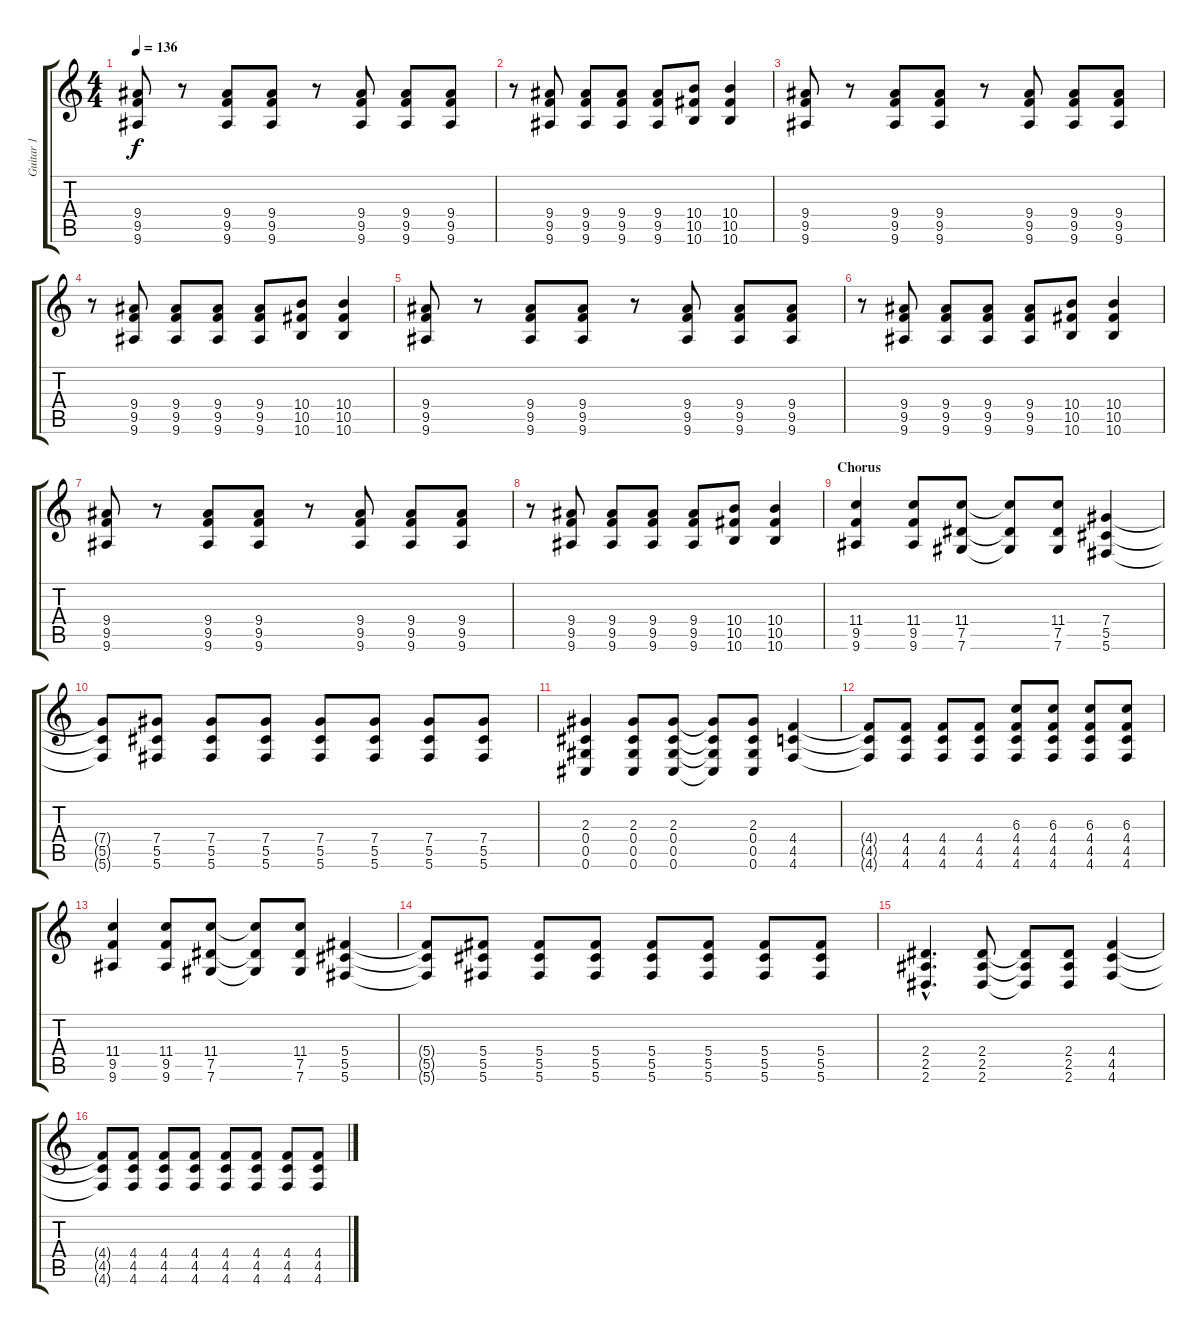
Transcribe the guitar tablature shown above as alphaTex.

\track ("Guitar 1" "Guitar 1") {instrument distortionguitar}
\staff {score tabs}
\tuning (Eb4 Bb3 Gb3 Db3 Ab2 Db2) {hide}
\ts (4 4)
\tempo 136
\clef g2
\ks c
(9.4 9.5 9.6).8{dy f} r.8 (9.4 9.5 9.6).8 (9.4 9.5 9.6).8 r.8 (9.4 9.5 9.6).8 (9.4 9.5 9.6).8 (9.4 9.5 9.6).8 |
r.8 (9.4 9.5 9.6).8 (9.4 9.5 9.6).8 (9.4 9.5 9.6).8 (9.4 9.5 9.6).8 (10.4 10.5 10.6).8 (10.4 10.5 10.6).4 |
(9.4 9.5 9.6).8 r.8 (9.4 9.5 9.6).8 (9.4 9.5 9.6).8 r.8 (9.4 9.5 9.6).8 (9.4 9.5 9.6).8 (9.4 9.5 9.6).8 |
r.8 (9.4 9.5 9.6).8 (9.4 9.5 9.6).8 (9.4 9.5 9.6).8 (9.4 9.5 9.6).8 (10.4 10.5 10.6).8 (10.4 10.5 10.6).4 |
(9.4 9.5 9.6).8 r.8 (9.4 9.5 9.6).8 (9.4 9.5 9.6).8 r.8 (9.4 9.5 9.6).8 (9.4 9.5 9.6).8 (9.4 9.5 9.6).8 |
r.8 (9.4 9.5 9.6).8 (9.4 9.5 9.6).8 (9.4 9.5 9.6).8 (9.4 9.5 9.6).8 (10.4 10.5 10.6).8 (10.4 10.5 10.6).4 |
(9.4 9.5 9.6).8 r.8 (9.4 9.5 9.6).8 (9.4 9.5 9.6).8 r.8 (9.4 9.5 9.6).8 (9.4 9.5 9.6).8 (9.4 9.5 9.6).8 |
r.8 (9.4 9.5 9.6).8 (9.4 9.5 9.6).8 (9.4 9.5 9.6).8 (9.4 9.5 9.6).8 (10.4 10.5 10.6).8 (10.4 10.5 10.6).4 |
\section ("" "Chorus")
(11.4 9.5 9.6).4 (11.4 9.5 9.6).8 (11.4 7.5 7.6).8 (11.4{t} 7.5{t} 7.6{t}).8 (11.4 7.5 7.6).8 (7.4 5.5 5.6).4 |
(7.4{t} 5.5{t} 5.6{t}).8 (7.4 5.5 5.6).8 (7.4 5.5 5.6).8 (7.4 5.5 5.6).8 (7.4 5.5 5.6).8 (7.4 5.5 5.6).8 (7.4 5.5 5.6).8 (7.4 5.5 5.6).8 |
(2.3 0.4 0.5 0.6).4 (2.3 0.4 0.5 0.6).8 (2.3 0.4 0.5 0.6).8 (2.3{t} 0.4{t} 0.5{t} 0.6{t}).8 (2.3 0.4 0.5 0.6).8 (4.4 4.5 4.6).4 |
(4.4{t} 4.5{t} 4.6{t}).8 (4.4 4.5 4.6).8 (4.4 4.5 4.6).8 (4.4 4.5 4.6).8 (6.3 4.4 4.5 4.6).8 (6.3 4.4 4.5 4.6).8 (6.3 4.4 4.5 4.6).8 (6.3 4.4 4.5 4.6).8 |
(11.4 9.5 9.6).4 (11.4 9.5 9.6).8 (11.4 7.5 7.6).8 (11.4{t} 7.5{t} 7.6{t}).8 (11.4 7.5 7.6).8 (5.4 5.5 5.6).4 |
(5.4{t} 5.5{t} 5.6{t}).8 (5.4 5.5 5.6).8 (5.4 5.5 5.6).8 (5.4 5.5 5.6).8 (5.4 5.5 5.6).8 (5.4 5.5 5.6).8 (5.4 5.5 5.6).8 (5.4 5.5 5.6).8 |
(2.4{hac} 2.5{hac} 2.6{hac}).4{d} (2.4 2.5 2.6).8 (2.4{t} 2.5{t} 2.6{t}).8 (2.4 2.5 2.6).8 (4.4 4.5 4.6).4 |
(4.4{t} 4.5{t} 4.6{t}).8 (4.4 4.5 4.6).8 (4.4 4.5 4.6).8 (4.4 4.5 4.6).8 (4.4 4.5 4.6).8 (4.4 4.5 4.6).8 (4.4 4.5 4.6).8 (4.4 4.5 4.6).8
